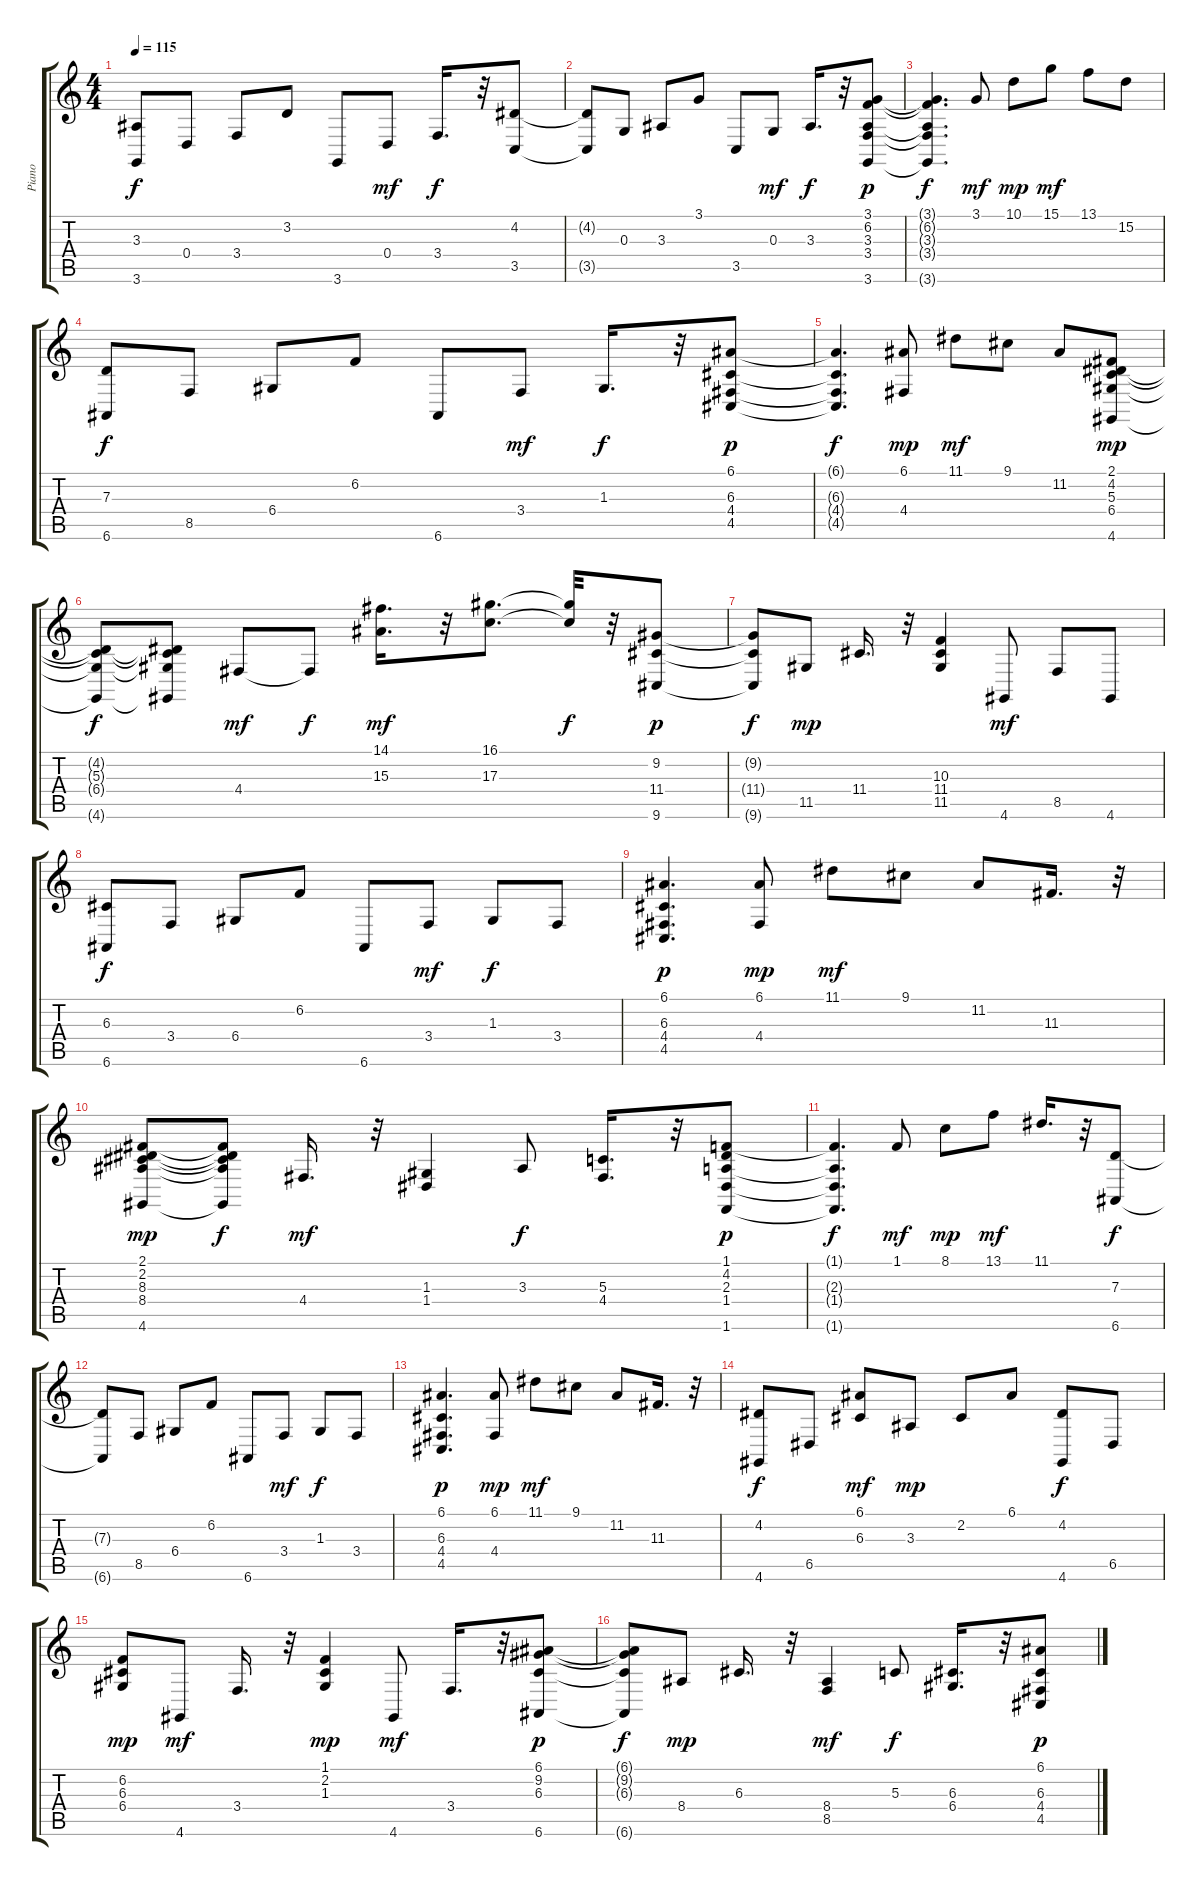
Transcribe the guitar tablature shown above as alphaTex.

\track ("Piano" "Piano") {instrument acousticgrandpiano}
\staff {score tabs}
\tuning (E4 B3 G3 D3 A2 E2) {hide}
\ts (4 4)
\tempo 115
\clef g2
\ks c
(3.3 3.6).8{dy f} 0.4.8 3.4.8 3.2.8 3.6.8 0.4.8{dy mf} 3.4.16{d dy f} r.32 (4.2 3.5).8 |
(4.2{t} 3.5{t}).8 0.3.8 3.3.8 3.1.8 3.5.8 0.3.8{dy mf} 3.3.16{d dy f} r.32 (3.1 6.2 3.3 3.4 3.6).8{dy p} |
(3.1{t} 6.2{t} 3.3{t} 3.4{t} 3.6{t}).4{d dy f} 3.1.8{dy mf} 10.1.8{dy mp} 15.1.8{dy mf} 13.1.8 15.2.8 |
(7.3 6.6).8{dy f} 8.5.8 6.4.8 6.2.8 6.6.8 3.4.8{dy mf} 1.3.16{d dy f} r.32 (6.1 6.3 4.4 4.5).8{dy p} |
(6.1{t} 6.3{t} 4.4{t} 4.5{t}).4{d dy f} (6.1 4.4).8{dy mp} 11.1.8{dy mf} 9.1.8 11.2.8 (2.1 4.2 5.3 6.4 4.6).8{dy mp} |
(4.2{t} 5.3{t} 6.4{t} 4.6{t}).8{dy f} (4.2{t} 5.3{t} 6.4{t} 4.6{t}).8 4.4.8{dy mf} 4.4{t}.8{dy f} (14.1 15.3).16{d dy mf} r.32 (16.1 17.3).8{d} (16.1{t} 17.3{t}).32{dy f} r.32 (9.2 11.4 9.6).8{dy p} |
(9.2{t} 11.4{t} 9.6{t}).8{dy f} 11.5.8{dy mp} 11.4.16{d} r.32 (10.3 11.4 11.5).4 4.6.8{dy mf} 8.5.8 4.6.8 |
(6.3 6.6).8{dy f} 3.4.8 6.4.8 6.2.8 6.6.8 3.4.8{dy mf} 1.3.8{dy f} 3.4.8 |
(6.1 6.3 4.4 4.5).4{d dy p} (6.1 4.4).8{dy mp} 11.1.8{dy mf} 9.1.8 11.2.8 11.3.16{d} r.32 |
(2.1 2.2 8.3 8.4 4.6).8{dy mp} (2.1{t} 2.2{t} 8.3{t} 8.4{t} 4.6{t}).8{dy f} 4.4.16{d dy mf} r.32 (1.3 1.4).4 3.3.8{dy f} (5.3 4.4).16{d} r.32 (1.1 4.2 2.3 1.4 1.6).8{dy p} |
(1.1{t} 2.3{t} 1.4{t} 1.6{t}).4{d dy f} 1.1.8{dy mf} 8.1.8{dy mp} 13.1.8{dy mf} 11.1.16{d} r.32 (7.3 6.6).8{dy f} |
(7.3{t} 6.6{t}).8 8.5.8 6.4.8 6.2.8 6.6.8 3.4.8{dy mf} 1.3.8{dy f} 3.4.8 |
(6.1 6.3 4.4 4.5).4{d dy p} (6.1 4.4).8{dy mp} 11.1.8{dy mf} 9.1.8 11.2.8 11.3.16{d} r.32 |
(4.2 4.6).8{dy f} 6.5.8 (6.1 6.3).8{dy mf} 3.3.8{dy mp} 2.2.8 6.1.8 (4.2 4.6).8{dy f} 6.5.8 |
(6.2 6.3 6.4).8{dy mp} 4.6.8{dy mf} 3.4.16{d} r.32 (1.1 2.2 1.3).4{dy mp} 4.6.8{dy mf} 3.4.16{d} r.32 (6.1 9.2 6.3 6.6).8{dy p} |
(6.1{t} 9.2{t} 6.3{t} 6.6{t}).8{dy f} 8.4.8{dy mp} 6.3.16{d} r.32 (8.4 8.5).4{dy mf} 5.3.8{dy f} (6.3 6.4).16{d} r.32 (6.1 6.3 4.4 4.5).8{dy p}
